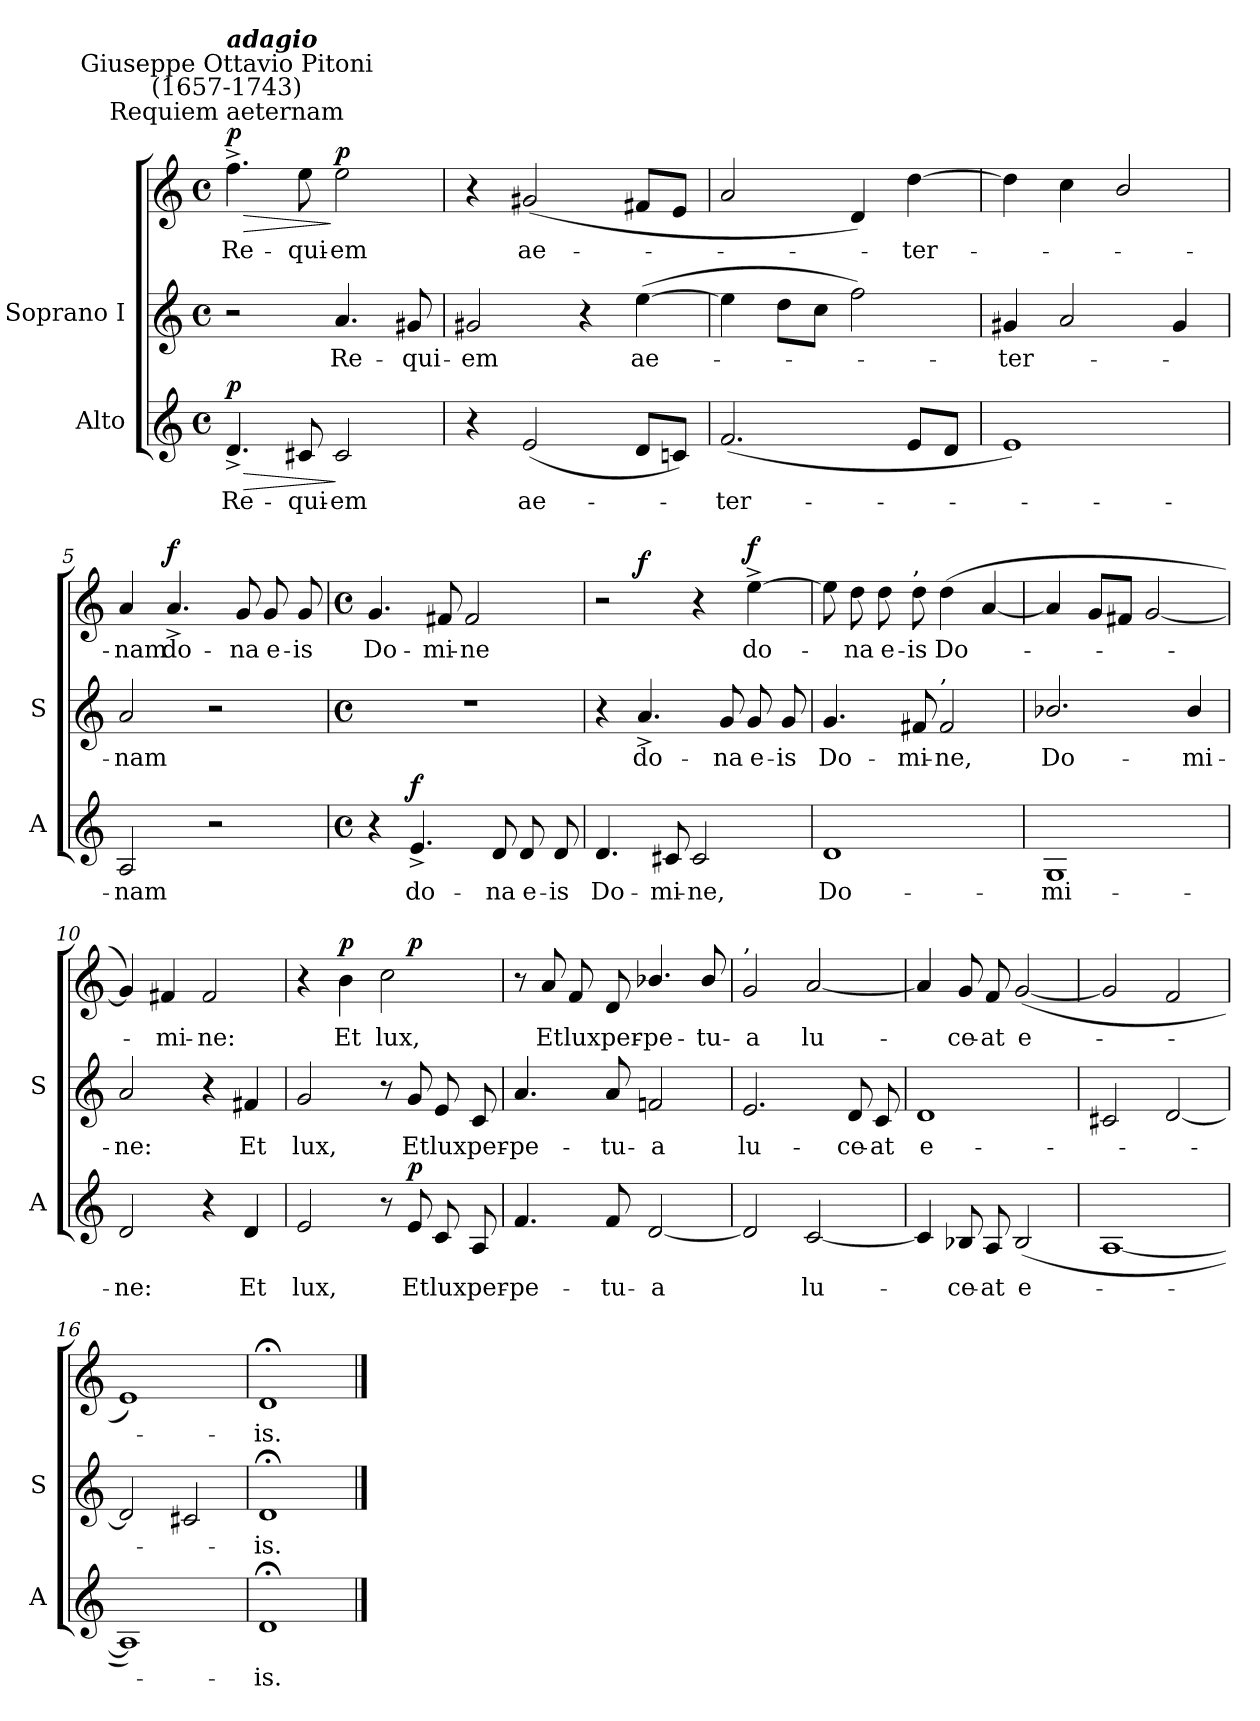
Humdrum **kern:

**kern	**text	**dynam	**kern	**text	**kern	**text	**dynam
*part2	*part2	*part2	*part1	*part1	*part1	*part1	*part1
*staff3	*staff3	*staff3	*staff2	*staff2	*staff1	*staff1	*staff1/2
*I"Alto	*	*	*I"Soprano I	*	*	*	*
*I'A	*	*	*I'S	*	*	*	*
*clefG2	*	*	*clefG2	*	*clefG2	*	*
*k[]	*	*	*k[]	*	*k[]	*	*
*C:	*	*	*C:	*	*C:	*	*
*M4/4	*	*	*M4/4	*	*M4/4	*	*
*met(c)	*	*	*met(c)	*	*met(c)	*	*
=1	=1	=1	=1	=1	=1	=1	=1
!	!	!	!	!	!LO:TX:a:cj:t=Requiem aeternam	!	!
!	!	!	!	!	!LO:TX:a:cj:t=Giuseppe Ottavio Pitoni\n(1657-1743)	!	!
!	!	!	!	!	!LO:TX:a:Bi:t=adagio	!	!
!	!LO:LY:b	!LO:HP:b	!	!	!	!LO:LY:b	!LO:HP:b
!	!	!LO:DY:n=1:b	!	!	!	!	!LO:DY:n=1:b
4.d^	Re-	> p	2r	.	4.ff^	Re-	> p
!	!LO:LY:b	!	!	!	!	!LO:LY:b	!
8c#X	-qui-	.	.	.	8ee	-qui-	.
!	!LO:LY:b	!	!	!LO:LY:b	!	!LO:LY:b	!LO:DY:n=2:b=2
2c#	-em	]	4.a	Re-	2ee	-em	] p
!	!	!	!	!LO:LY:b	!	!	!
.	.	.	8g#X	-qui-	.	.	.
=2	=2	=2	=2	=2	=2	=2	=2
!	!	!	!	!LO:LY:b	!	!	!
4r	.	.	2g#X	em	4r	.	.
!	!LO:LY:b	!	!	!	!	!LO:LY:b	!
(<2e	ae-	.	.	.	(<2g#X	-ae-	.
.	.	.	4r	.	.	.	.
!	!	!	!	!LO:LY:b	!	!	!
8dL	.	.	(>[4ee	ae-	8f#XL	.	.
8cnJ)	.	.	.	.	8eJ	.	.
=3	=3	=3	=3	=3	=3	=3	=3
!	!LO:LY:b	!	!	!	!	!	!
(<2.f	ter-	.	4ee]	.	2a	.	.
.	.	.	8ddL	.	.	.	.
.	.	.	8ccJ	.	.	.	.
.	.	.	2ff)	.	4d)	.	.
!	!	!	!	!	!	!LO:LY:b	!
8eL	.	.	.	.	[4dd	ter-	.
8dJ	.	.	.	.	.	.	.
=4	=4	=4	=4	=4	=4	=4	=4
!	!	!	!	!LO:LY:b	!	!	!
1e)	.	.	4g#X	ter-	4dd]	.	.
.	.	.	2a	.	4cc	.	.
.	.	.	.	.	(2b/	.	.
.	.	.	4g#	.	.	.	.
=5	=5	=5	=5	=5	=5	=5	=5
!	!LO:LY:b	!	!	!LO:LY:b	!	!LO:LY:b	!
2A	nam	.	2a	nam	4a	nam	.
!	!	!	!	!	!	!LO:LY:b	!LO:DY:b
.	.	.	.	.	4.a^	do-	f
2r	.	.	2r	.	.	.	.
!	!	!	!	!	!	!LO:LY:b	!
.	.	.	.	.	8g	-na	.
!	!	!	!	!	!	!LO:LY:b	!
.	.	.	.	.	8g	e-	.
!	!	!	!	!	!	!LO:LY:b	!
.	.	.	.	.	8g	-is	.
!!LO:LB:g=z
=6	=6	=6	=6	=6	=6	=6	=6
*M4/4	*	*	*M4/4	*	*M4/4	*	*
*met(c)	*	*	*met(c)	*	*met(c)	*	*
!	!	!	!	!	!	!LO:LY:b	!
4r	.	.	1r	.	4.g	Do-	.
!	!LO:LY:b	!LO:DY:b	!	!	!	!	!
4.e^	do-	f	.	.	.	.	.
!	!	!	!	!	!	!LO:LY:b	!
.	.	.	.	.	8f#X	-mi-	.
!	!	!	!	!	!	!LO:LY:b	!
.	.	.	.	.	2f#	-ne	.
!	!LO:LY:b	!	!	!	!	!	!
8d	-na	.	.	.	.	.	.
!	!LO:LY:b	!	!	!	!	!	!
8d	e-	.	.	.	.	.	.
!	!LO:LY:b	!	!	!	!	!	!
8d	-is	.	.	.	.	.	.
=7	=7	=7	=7	=7	=7	=7	=7
!	!LO:LY:b	!	!	!	!	!	!
4.d	Do-	.	4r	.	2r	.	.
!	!	!	!	!LO:LY:b	!	!	!LO:DY:b=2
.	.	.	4.a^	do-	.	.	f
!	!LO:LY:b	!	!	!	!	!	!
8c#X	-mi-	.	.	.	.	.	.
!	!LO:LY:b	!	!	!	!	!	!
2c#	-ne,	.	.	.	4r	.	.
!	!	!	!	!LO:LY:b	!	!	!
.	.	.	8g	-na	.	.	.
!	!	!	!	!LO:LY:b	!	!LO:LY:b	!LO:DY:b
.	.	.	8g	e-	[4ee^	do-	f
!	!	!	!	!LO:LY:b	!	!	!
.	.	.	8g	-is	.	.	.
=8	=8	=8	=8	=8	=8	=8	=8
!	!LO:LY:b	!	!	!LO:LY:b	!	!	!
1d	Do-	.	4.g	Do-	8ee]	.	.
!	!	!	!	!	!	!LO:LY:b	!
.	.	.	.	.	8dd	na	.
!	!	!	!	!	!	!LO:LY:b	!
.	.	.	.	.	8dd	e-	.
!	!	!	!	!	!LO:TX:a:t=,	!	!
!	!	!	!	!LO:LY:b	!	!LO:LY:b	!
.	.	.	8f#X	-mi-	8dd	-is	.
!	!	!	!LO:TX:a:t=,	!	!	!	!
!	!	!	!	!LO:LY:b	!	!LO:LY:b	!
.	.	.	2f#	-ne,	(<4dd	Do-	.
.	.	.	.	.	[4a	.	.
=9	=9	=9	=9	=9	=9	=9	=9
!	!LO:LY:b	!	!	!LO:LY:b	!	!	!
1G	-mi-	.	2.b-X/	Do-	4a]	.	.
.	.	.	.	.	8gL	.	.
.	.	.	.	.	8f#XJ	.	.
.	.	.	.	.	[2g	.	.
!	!	!	!	!LO:LY:b	!	!	!
.	.	.	4b-/	-mi-	.	.	.
=10	=10	=10	=10	=10	=10	=10	=10
!	!LO:LY:b	!	!	!LO:LY:b	!	!	!
2d	-ne:	.	2a	ne:	4g])	.	.
!	!	!	!	!	!	!LO:LY:b	!
.	.	.	.	.	4f#X	-mi-	.
!	!	!	!	!	!	!LO:LY:b	!
4r	.	.	4r	.	2f#	-ne:	.
!	!LO:LY:b	!	!	!LO:LY:b	!	!	!
4d	Et	.	4f#X	Et	.	.	.
!!LO:LB:g=z
=11	=11	=11	=11	=11	=11	=11	=11
!	!LO:LY:b	!	!	!LO:LY:b	!	!	!
2e	lux,	.	2g	lux,	4r	.	.
!	!	!	!	!	!	!LO:LY:b	!LO:DY:b
.	.	.	.	.	4b	Et	p
!	!	!	!	!	!	!LO:LY:b	!
8r	.	.	8r	.	2cc	lux,	.
!	!LO:LY:b	!LO:DY:b	!	!LO:LY:b	!	!	!LO:DY:b=2
8e	Et	p	8g	Et	.	.	p
!	!LO:LY:b	!	!	!LO:LY:b	!	!	!
8c	lux	.	8e	lux	.	.	.
!	!LO:LY:b	!	!	!LO:LY:b	!	!	!
8A	per-	.	8c	per-	.	.	.
=12	=12	=12	=12	=12	=12	=12	=12
!	!LO:LY:b	!	!	!LO:LY:b	!	!	!
4.f	-pe-	.	4.a	-pe-	8r	.	.
!	!	!	!	!	!	!LO:LY:b	!
.	.	.	.	.	8a	-Et	.
!	!	!	!	!	!	!LO:LY:b	!
.	.	.	.	.	8f	lux	.
!	!LO:LY:b	!	!	!LO:LY:b	!	!LO:LY:b	!
8f	-tu-	.	8a	-tu-	8d	per-	.
!	!LO:LY:b	!	!	!LO:LY:b	!	!LO:LY:b	!
[2d	-a	.	2fn	-a	4.b-X/	-pe-	.
!	!	!	!	!	!	!LO:LY:b	!
.	.	.	.	.	8b-/	-tu-	.
=13	=13	=13	=13	=13	=13	=13	=13
!	!	!	!	!	!LO:TX:a:t=,	!	!
!	!	!	!	!LO:LY:b	!	!LO:LY:b	!
2d]	.	.	2.e	lu-	2g	a	.
!	!LO:LY:b	!	!	!	!	!LO:LY:b	!
[2c	lu-	.	.	.	[2a	lu-	.
!	!	!	!	!LO:LY:b	!	!	!
.	.	.	8d	-ce-	.	.	.
!	!	!	!	!LO:LY:b	!	!	!
.	.	.	8c	-at	.	.	.
=14	=14	=14	=14	=14	=14	=14	=14
!	!	!	!	!LO:LY:b	!	!	!
4c]	.	.	1d	e-	4a]	.	.
!	!LO:LY:b	!	!	!	!	!LO:LY:b	!
8B-X	ce-	.	.	.	8g	ce-	.
!	!LO:LY:b	!	!	!	!	!LO:LY:b	!
8A	-at	.	.	.	8f	-at	.
!	!LO:LY:b	!	!	!	!	!LO:LY:b	!
(<2B-	e-	.	.	.	(<[2g	e-	.
=15	=15	=15	=15	=15	=15	=15	=15
[1A	.	.	2c#X	.	2g]	.	.
.	.	.	[2d	.	2f	.	.
=16	=16	=16	=16	=16	=16	=16	=16
1A])	.	.	2d]	.	1e)	.	.
.	.	.	2c#X	.	.	.	.
=17	=17	=17	=17	=17	=17	=17	=17
!	!LO:LY:b	!	!	!LO:LY:b	!	!LO:LY:b	!
1d;<	is.	.	1d;<	is.	1d;<	is.	.
==	==	==	==	==	==	==	==
*-	*-	*-	*-	*-	*-	*-	*-
